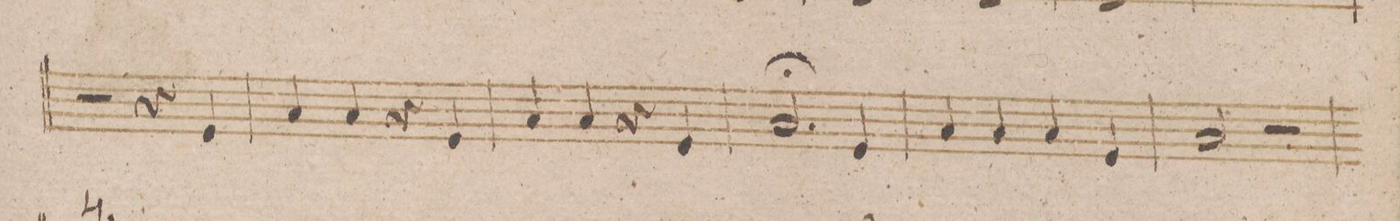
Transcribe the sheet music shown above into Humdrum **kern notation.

**kern	**dynam
*I"Tympano in C.F.	*
*clefF4	*
*k[]	*
*met(c)	*
*M4/4	*
2r	.
4r	.
4C/	.
=268	=268
4F/	.
4F/	.
4r	.
4C/	.
=269	=269
4F/	.
4F/	.
4r	.
4C/	.
=270	=270
2.F;/	.
4C/	.
=271	=271
4F/	.
4F/	.
4F/	.
4C/	.
=272	=272
2F/	.
2r	.
=273	=273
*-	*-
